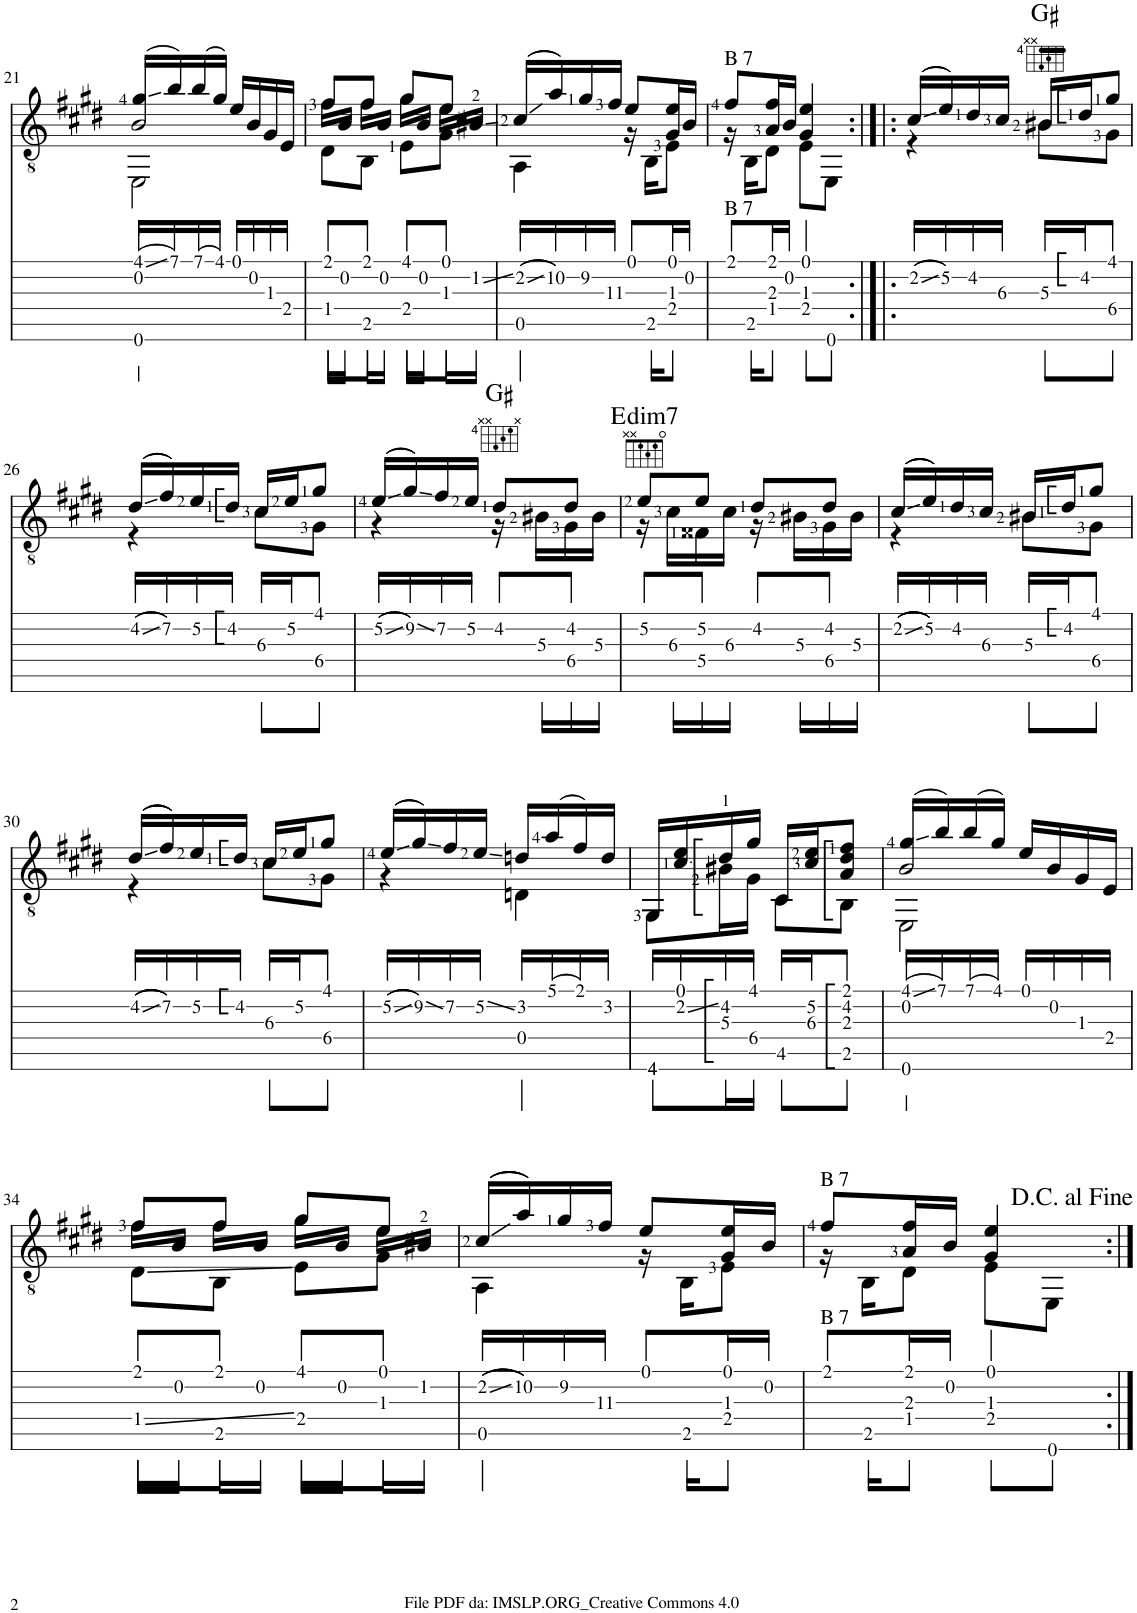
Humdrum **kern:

**kern	**kern	**harte
*part2	*part1	*part1
*staff2	*staff1	*
*I"Chitarra classica (Intavolatura)	*I"Guitar	*
!!LO:PB:g=z
*	*clefGv2	*
*k[f#c#g#d#]	*k[f#c#g#d#]	*
*M2/4	*M2/4	*
=21	=21	=21
*^	*^	*
*	*^	*	*^	*
(16g#/LL	2EE\	2B/	(16g#/LL	2EE\	2B/	.
16b/)	.	.	16b/)	.	.	.
(16b/	.	.	(16b/	.	.	.
16g#/JJ)	.	.	16g#/JJ)	.	.	.
16e/LL	.	.	16e/LL	.	.	.
16B/	.	.	16B/	.	.	.
16G#/	.	.	16G#/	.	.	.
16E/JJ	.	.	16E/JJ	.	.	.
=22	=22	=22	=22	=22	=22	=22
8f#/L	16f#\LL	8D#\L	8f#/L	16f#\LL	8D#\L	.
.	16B\JJ	.	.	16B/JJ	.	.
8f#/J	16f#\LL	8BB\J	8f#/J	16f#\LL	8BB\J	.
.	16B\JJ	.	.	16B/JJ	.	.
8g#/L	16g#\LL	8E\L	8g#/L	16g#\LL	8E\L	.
.	16B\JJ	.	.	16B/JJ	.	.
8e/J	16e\LL	8G#\J	8e/J	16e\LL	8G#\J	.
.	16B#X\JJ	.	.	16B#X/JJ	.	.
*	*v	*v	*	*	*	*
*	*	*	*v	*v	*
=23	=23	=23	=23	=23
((16c#/LL	4AA\	((16c#/LL	4AA\	.
16a/))	.	16a/))	.	.
16g#/	.	16g#/	.	.
16f#/JJ	.	16f#/JJ	.	.
8e/L	16r	8e/L	16r	.
.	16BB\KL	.	16BB\KL	.
16G#/ 16e/L	8E\J	16G#/ 16e/L	8E\J	.
16B/JJ	.	16B/JJ	.	.
=24	=24	=24	=24	=24
!	!	!LO:TX:a:t=B 7	!	!
!LO:TX:a:t=B 7	!	!	!	!
8f#/L	16r	8f#/L	16r	.
.	16BB\KL	.	16BB\KL	.
16A/ 16f#/L	8D#\J	16A/ 16f#/L	8D#\J	.
16B/JJ	.	16B/JJ	.	.
4G#/ 4e/	8E\L	4G#/ 4e/	8E\L	.
.	8EE\J	.	8EE\J	.
=25:|!|:	=25:|!|:	=25:|!|:	=25:|!|:	=25:|!|:
((16c#/LL	4r	((16c#/LL	4r	.
16e/))	.	16e/))	.	.
16d#/	.	16d#/	.	.
16c#/JJ	.	16c#/JJ	.	.
16B#X/LL	8B#\L	16B#X/LL	8B#\L	G#:maj
16d#/J	.	16d#/J	.	.
8g#/J	8G#\J	8g#/J	8G#\J	.
!!LO:LB:g=z	!!
=26	=26	=26	=26	=26
((16d#/LL	4r	((16d#/LL	4r	.
16f#/))	.	16f#/))	.	.
16e/	.	16e/	.	.
16d#/JJ	.	16d#/JJ	.	.
16c#/LL	8c#\L	16c#/LL	8c#\L	.
16e/J	.	16e/J	.	.
8g#/J	8G#\J	8g#/J	8G#\J	.
=27	=27	=27	=27	=27
((16e/LL	4r	((16e/LL	4r	.
16g#/))	.	16g#/))	.	.
16f#/	.	16f#/	.	.
16e/JJ	.	16e/JJ	.	.
8d#/L	16r	8d#/L	16r	G#:maj
.	16B#X\LL	.	16B#X\LL	.
8d#/J	16G#\	8d#/J	16G#\	.
.	16B#\JJ	.	16B#\JJ	.
=28	=28	=28	=28	=28
!	!	!	!	!LO:H:kt=dim7
8e/L	16r	8e/L	16r	E:dim7
.	16c#\LL	.	16c#\LL	.
8e/J	16F##X\	8e/J	16F##X\	.
.	16c#\JJ	.	16c#\JJ	.
8d#/L	16r	8d#/L	16r	.
.	16B#X\LL	.	16B#X\LL	.
8d#/J	16G#\	8d#/J	16G#\	.
.	16B#\JJ	.	16B#\JJ	.
=29	=29	=29	=29	=29
(((16c#/LL	4r	(((16c#/LL	4r	.
16e/)))	.	16e/)))	.	.
16d#/	.	16d#/	.	.
16c#/JJ	.	16c#/JJ	.	.
16B#X/LL	8B#\L	16B#X/LL	8B#\L	.
16d#/J	.	16d#/J	.	.
8g#/J	8G#\J	8g#/J	8G#\J	.
!!LO:LB:g=z	!!
=30	=30	=30	=30	=30
(((16d#/LL	4r	(((16d#/LL	4r	.
16f#/)))	.	16f#/)))	.	.
16e/	.	16e/	.	.
16d#/JJ	.	16d#/JJ	.	.
16c#/LL	8c#\L	16c#/LL	8c#\L	.
16e/J	.	16e/J	.	.
8g#/J	8G#\J	8g#/J	8G#\J	.
=31	=31	=31	=31	=31
((16e/LL	4r	((16e/LL	4r	.
16g#/))	.	16g#/))	.	.
16f#/	.	16f#/	.	.
16e/JJ	.	16e/JJ	.	.
16dn/LL	4Dn\	16dn/LL	4Dn\	.
(16a/	.	(16a/	.	.
16f#/)	.	16f#/)	.	.
16d/JJ	.	16d/JJ	.	.
=32	=32	=32	=32	=32
16GG#/LL	8GG#\L	16GG#/LL	8GG#\L	.
16c#/ 16e/	.	16c#/ 16e/	.	.
16d#/	16B#X\L	16d#/	16B#X\L	.
16g#/JJ	16G#\JJ	16g#/JJ	16G#\JJ	.
16C#/LL	8C#\L	16C#/LL	8C#\L	.
16c#/ 16e/J	.	16c#/ 16e/J	.	.
8A/ 8d#/ 8f#/J	8BB\J	8A/ 8d#/ 8f#/J	8BB\J	.
=33	=33	=33	=33	=33
*	*^	*	*^	*
(16g#/LL	2EE\	2B/	(16g#/LL	2EE\	2B/	.
16b/)	.	.	16b/)	.	.	.
(16b/	.	.	(16b/	.	.	.
16g#/JJ)	.	.	16g#/JJ)	.	.	.
16e/LL	.	.	16e/LL	.	.	.
16B/	.	.	16B/	.	.	.
16G#/	.	.	16G#/	.	.	.
16E/JJ	.	.	16E/JJ	.	.	.
!!LO:LB:g=z	!!	!!
=34	=34	=34	=34	=34	=34	=34
8f#/L	16f#\LL	8D#\L	8f#/L	16f#\LL	8D#\L	.
.	16B\JJ	.	.	16B/JJ	.	.
8f#/J	16f#\LL	8BB\J	8f#/J	16f#\LL	8BB\J	.
.	16B\JJ	.	.	16B/JJ	.	.
8g#/L	16g#\LL	8E\L	8g#/L	16g#\LL	8E\L	.
.	16B\JJ	.	.	16B/JJ	.	.
8e/J	16e\LL	8G#\J	8e/J	16e\LL	8G#\J	.
.	16B#X\JJ	.	.	16B#X/JJ	.	.
*	*v	*v	*	*	*	*
*	*	*	*v	*v	*
=35	=35	=35	=35	=35
(((16c#/LL	4AA\	(((16c#/LL	4AA\	.
16a/)))	.	16a/)))	.	.
16g#/	.	16g#/	.	.
16f#/JJ	.	16f#/JJ	.	.
8e/L	16r	8e/L	16r	.
.	16BB\KL	.	16BB\KL	.
16G#/ 16e/L	8E\J	16G#/ 16e/L	8E\J	.
16B/JJ	.	16B/JJ	.	.
=36	=36	=36	=36	=36
!	!	!LO:TX:a:t=B 7	!	!
!LO:TX:a:t=B 7	!	!	!	!
8f#/L	16r	8f#/L	16r	.
.	16BB\KL	.	16BB\KL	.
16A/ 16f#/L	8D#\J	16A/ 16f#/L	8D#\J	.
16B/JJ	.	16B/JJ	.	.
4G#/ 4e/	8E\L	4G#/ 4e/	8E\L	.
.	8EE\J	.	8EE\J	.
*v	*v	*	*	*
*	*v	*v	*
=:|!	=:|!	=:|!
*-	*-	*-
